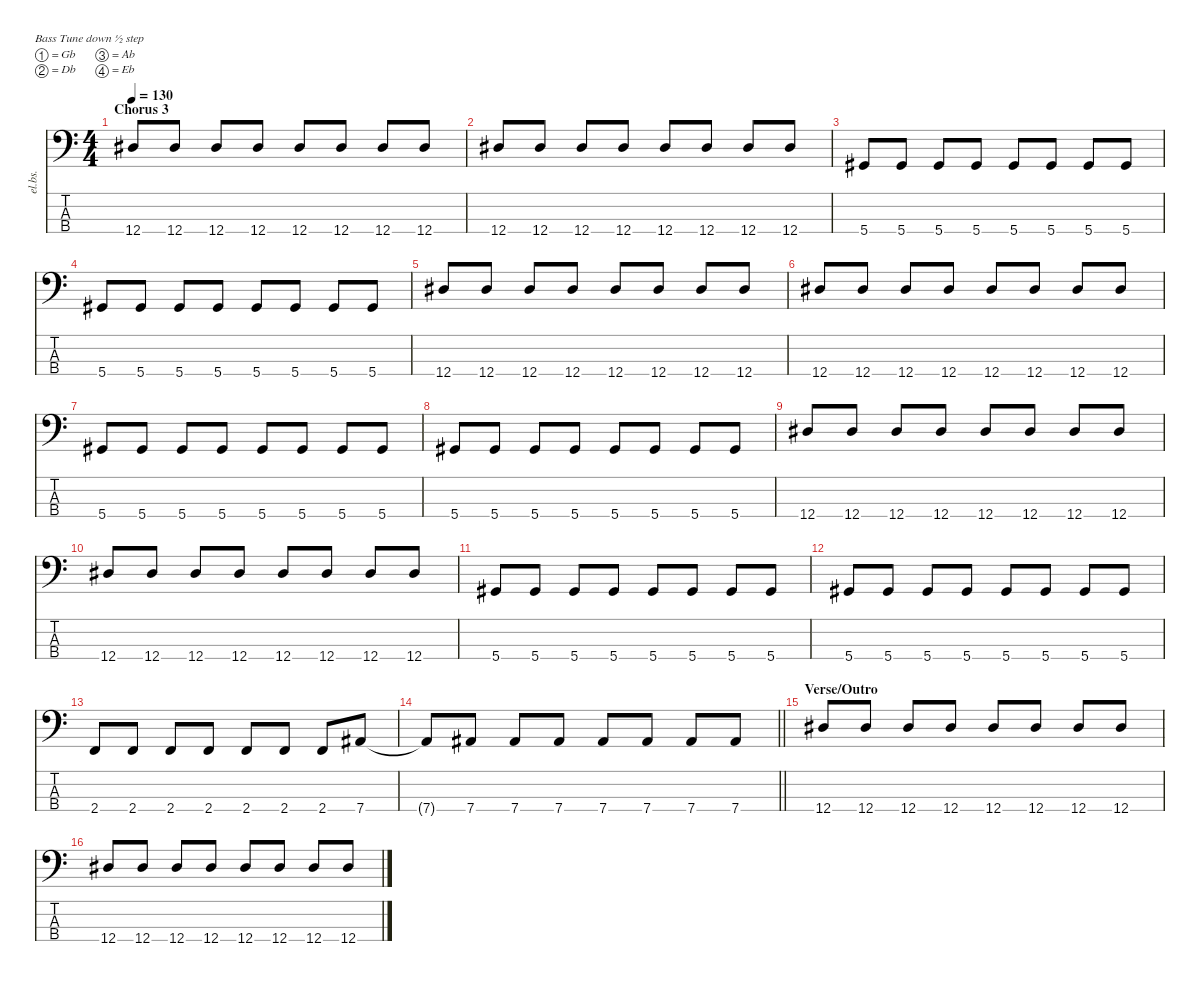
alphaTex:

\defaultSystemsLayout 4
\hideDynamics
\bracketExtendMode nobrackets
\otherSystemsTrackNameOrientation horizontal
\track ("D'Arcy" "el.bs.") {instrument electricbasspick}
\staff {score tabs}
\tuning (Gb2 Db2 Ab1 Eb1)
\ts (4 4)
\section ("" "Chorus 3")
\tempo 130
\clef f4
\ks c
12.4{acc #}.8{dy f beam Up} 12.4{acc #}.8{beam Up} 12.4{acc #}.8{beam Up} 12.4{acc #}.8{beam Up} 12.4{acc #}.8{beam Up} 12.4{acc #}.8{beam Up} 12.4{acc #}.8{beam Up} 12.4{acc #}.8{beam Up} |
12.4{acc #}.8{beam Up} 12.4{acc #}.8{beam Up} 12.4{acc #}.8{beam Up} 12.4{acc #}.8{beam Up} 12.4{acc #}.8{beam Up} 12.4{acc #}.8{beam Up} 12.4{acc #}.8{beam Up} 12.4{acc #}.8{beam Up} |
5.4{acc #}.8{beam Up} 5.4{acc #}.8{beam Up} 5.4{acc #}.8{beam Up} 5.4{acc #}.8{beam Up} 5.4{acc #}.8{beam Up} 5.4{acc #}.8{beam Up} 5.4{acc #}.8{beam Up} 5.4{acc #}.8{beam Up} |
5.4{acc #}.8{beam Up} 5.4{acc #}.8{beam Up} 5.4{acc #}.8{beam Up} 5.4{acc #}.8{beam Up} 5.4{acc #}.8{beam Up} 5.4{acc #}.8{beam Up} 5.4{acc #}.8{beam Up} 5.4{acc #}.8{beam Up} |
12.4{acc #}.8{beam Up} 12.4{acc #}.8{beam Up} 12.4{acc #}.8{beam Up} 12.4{acc #}.8{beam Up} 12.4{acc #}.8{beam Up} 12.4{acc #}.8{beam Up} 12.4{acc #}.8{beam Up} 12.4{acc #}.8{beam Up} |
12.4{acc #}.8{beam Up} 12.4{acc #}.8{beam Up} 12.4{acc #}.8{beam Up} 12.4{acc #}.8{beam Up} 12.4{acc #}.8{beam Up} 12.4{acc #}.8{beam Up} 12.4{acc #}.8{beam Up} 12.4{acc #}.8{beam Up} |
5.4{acc #}.8{beam Up} 5.4{acc #}.8{beam Up} 5.4{acc #}.8{beam Up} 5.4{acc #}.8{beam Up} 5.4{acc #}.8{beam Up} 5.4{acc #}.8{beam Up} 5.4{acc #}.8{beam Up} 5.4{acc #}.8{beam Up} |
5.4{acc #}.8{beam Up} 5.4{acc #}.8{beam Up} 5.4{acc #}.8{beam Up} 5.4{acc #}.8{beam Up} 5.4{acc #}.8{beam Up} 5.4{acc #}.8{beam Up} 5.4{acc #}.8{beam Up} 5.4{acc #}.8{beam Up} |
12.4{acc #}.8{beam Up} 12.4{acc #}.8{beam Up} 12.4{acc #}.8{beam Up} 12.4{acc #}.8{beam Up} 12.4{acc #}.8{beam Up} 12.4{acc #}.8{beam Up} 12.4{acc #}.8{beam Up} 12.4{acc #}.8{beam Up} |
12.4{acc #}.8{beam Up} 12.4{acc #}.8{beam Up} 12.4{acc #}.8{beam Up} 12.4{acc #}.8{beam Up} 12.4{acc #}.8{beam Up} 12.4{acc #}.8{beam Up} 12.4{acc #}.8{beam Up} 12.4{acc #}.8{beam Up} |
5.4{acc #}.8{beam Up} 5.4{acc #}.8{beam Up} 5.4{acc #}.8{beam Up} 5.4{acc #}.8{beam Up} 5.4{acc #}.8{beam Up} 5.4{acc #}.8{beam Up} 5.4{acc #}.8{beam Up} 5.4{acc #}.8{beam Up} |
5.4{acc #}.8{beam Up} 5.4{acc #}.8{beam Up} 5.4{acc #}.8{beam Up} 5.4{acc #}.8{beam Up} 5.4{acc #}.8{beam Up} 5.4{acc #}.8{beam Up} 5.4{acc #}.8{beam Up} 5.4{acc #}.8{beam Up} |
2.4.8{beam Up} 2.4.8{beam Up} 2.4.8{beam Up} 2.4.8{beam Up} 2.4.8{beam Up} 2.4.8{beam Up} 2.4.8{beam Up} 7.4{acc #}.8{beam Up} |
\barLineRight lightlight
7.4{t acc #}.8{beam Up} 7.4{acc #}.8{beam Up} 7.4{acc #}.8{beam Up} 7.4{acc #}.8{beam Up} 7.4{acc #}.8{beam Up} 7.4{acc #}.8{beam Up} 7.4{acc #}.8{beam Up} 7.4{acc #}.8{beam Up} |
\section ("" "Verse/Outro")
12.4{acc #}.8{beam Up} 12.4{acc #}.8{beam Up} 12.4{acc #}.8{beam Up} 12.4{acc #}.8{beam Up} 12.4{acc #}.8{beam Up} 12.4{acc #}.8{beam Up} 12.4{acc #}.8{beam Up} 12.4{acc #}.8{beam Up} |
12.4{acc #}.8{beam Up} 12.4{acc #}.8{beam Up} 12.4{acc #}.8{beam Up} 12.4{acc #}.8{beam Up} 12.4{acc #}.8{beam Up} 12.4{acc #}.8{beam Up} 12.4{acc #}.8{beam Up} 12.4{acc #}.8{beam Up}
